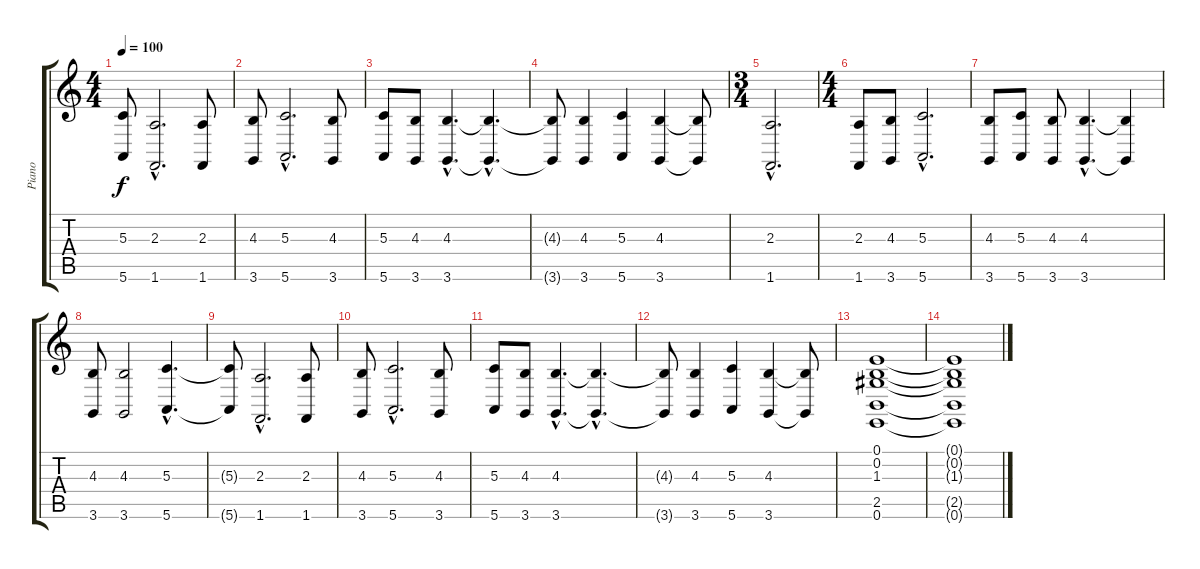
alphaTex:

\track ("Piano" "Piano") {instrument acousticgrandpiano}
\staff {score tabs}
\tuning (E4 B3 G3 D3 A2 E2) {hide}
\ts (4 4)
\tempo 100
\clef g2
\ks c
(5.3{t} 5.6{t}).8{dy f} (2.3{hac} 1.6{hac}).2{d} (2.3 1.6).8 |
(4.3 3.6).8 (5.3{hac} 5.6{hac}).2{d} (4.3 3.6).8 |
(5.3 5.6).8 (4.3 3.6).8 (4.3{hac} 3.6{hac}).4{d} (4.3{hac t} 3.6{hac t}).4{d} |
(4.3{t} 3.6{t}).8 (4.3 3.6).4 (5.3 5.6).4 (4.3 3.6).4 (4.3{t} 3.6{t}).8 |
\ts (3 4)
(2.3{hac} 1.6{hac}).2{d} |
\ts (4 4)
(2.3 1.6).8 (4.3 3.6).8 (5.3{hac} 5.6{hac}).2{d} |
(4.3 3.6).8 (5.3 5.6).8 (4.3 3.6).8 (4.3{hac} 3.6{hac}).4{d} (4.3{t} 3.6{t}).4 |
(4.3 3.6).8 (4.3 3.6).2 (5.3{hac} 5.6{hac}).4{d} |
(5.3{t} 5.6{t}).8 (2.3{hac} 1.6{hac}).2{d} (2.3 1.6).8 |
(4.3 3.6).8 (5.3{hac} 5.6{hac}).2{d} (4.3 3.6).8 |
(5.3 5.6).8 (4.3 3.6).8 (4.3{hac} 3.6{hac}).4{d} (4.3{hac t} 3.6{hac t}).4{d} |
(4.3{t} 3.6{t}).8 (4.3 3.6).4 (5.3 5.6).4 (4.3 3.6).4 (4.3{t} 3.6{t}).8 |
(0.1 0.2 1.3 2.5 0.6).1 |
(0.1{t} 0.2{t} 1.3{t} 2.5{t} 0.6{t}).1
